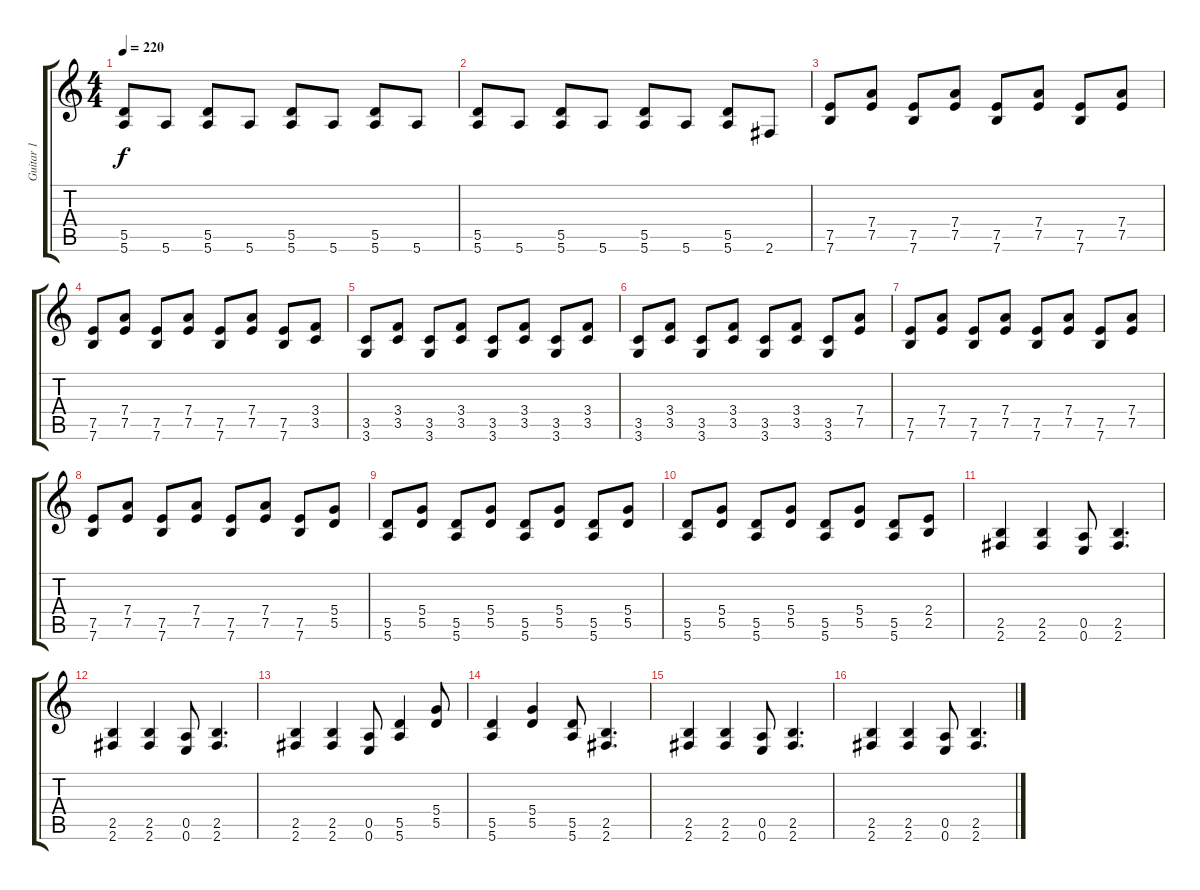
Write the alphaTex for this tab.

\track ("Guitar 1" "Guitar 1") {instrument overdrivenguitar}
\staff {score tabs}
\tuning (E4 B3 G3 D3 A2 E2) {hide}
\ts (4 4)
\tempo 220
\clef g2
\ks c
(5.5 5.6).8{dy f} 5.6.8 (5.5 5.6).8 5.6.8 (5.5 5.6).8 5.6.8 (5.5 5.6).8 5.6.8 |
(5.5 5.6).8 5.6.8 (5.5 5.6).8 5.6.8 (5.5 5.6).8 5.6.8 (5.5 5.6).8 2.6.8 |
(7.5 7.6).8 (7.4 7.5).8 (7.5 7.6).8 (7.4 7.5).8 (7.5 7.6).8 (7.4 7.5).8 (7.5 7.6).8 (7.4 7.5).8 |
(7.5 7.6).8 (7.4 7.5).8 (7.5 7.6).8 (7.4 7.5).8 (7.5 7.6).8 (7.4 7.5).8 (7.5 7.6).8 (3.4 3.5).8 |
(3.5 3.6).8 (3.4 3.5).8 (3.5 3.6).8 (3.4 3.5).8 (3.5 3.6).8 (3.4 3.5).8 (3.5 3.6).8 (3.4 3.5).8 |
(3.5 3.6).8 (3.4 3.5).8 (3.5 3.6).8 (3.4 3.5).8 (3.5 3.6).8 (3.4 3.5).8 (3.5 3.6).8 (7.4 7.5).8 |
(7.5 7.6).8 (7.4 7.5).8 (7.5 7.6).8 (7.4 7.5).8 (7.5 7.6).8 (7.4 7.5).8 (7.5 7.6).8 (7.4 7.5).8 |
(7.5 7.6).8 (7.4 7.5).8 (7.5 7.6).8 (7.4 7.5).8 (7.5 7.6).8 (7.4 7.5).8 (7.5 7.6).8 (5.4 5.5).8 |
(5.5 5.6).8 (5.4 5.5).8 (5.5 5.6).8 (5.4 5.5).8 (5.5 5.6).8 (5.4 5.5).8 (5.5 5.6).8 (5.4 5.5).8 |
(5.5 5.6).8 (5.4 5.5).8 (5.5 5.6).8 (5.4 5.5).8 (5.5 5.6).8 (5.4 5.5).8 (5.5 5.6).8 (2.4 2.5).8 |
(2.5 2.6).4 (2.5 2.6).4 (0.5 0.6).8 (2.5 2.6).4{d} |
(2.5 2.6).4 (2.5 2.6).4 (0.5 0.6).8 (2.5 2.6).4{d} |
(2.5 2.6).4 (2.5 2.6).4 (0.5 0.6).8 (5.5 5.6).4 (5.4 5.5).8 |
(5.5 5.6).4 (5.4 5.5).4 (5.5 5.6).8 (2.5 2.6).4{d} |
(2.5 2.6).4 (2.5 2.6).4 (0.5 0.6).8 (2.5 2.6).4{d} |
(2.5 2.6).4 (2.5 2.6).4 (0.5 0.6).8 (2.5 2.6).4{d}
